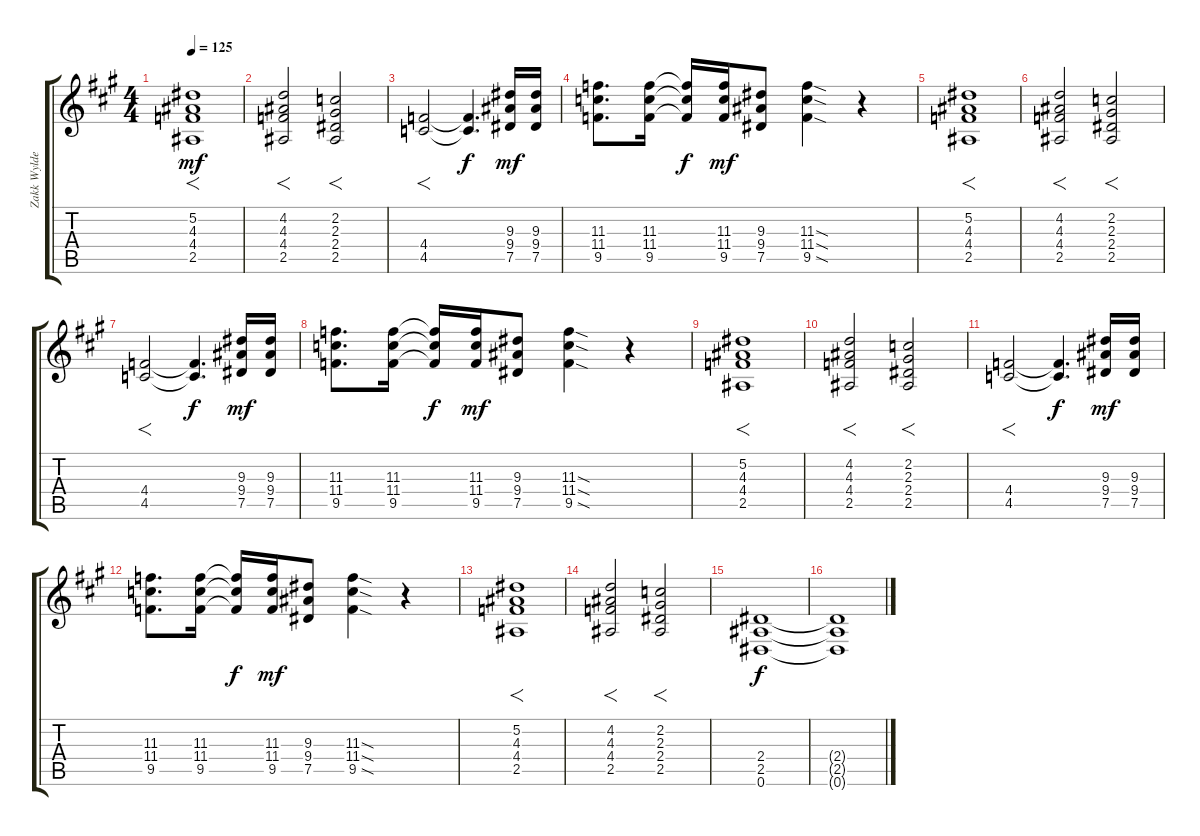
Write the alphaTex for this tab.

\track ("Zakk Wylde - Rhytm Guitar I" "Zakk Wylde") {instrument distortionguitar}
\staff {score tabs}
\tuning (Eb4 Bb3 Gb3 Db3 Ab2 Eb2) {hide}
\ts (4 4)
\tempo 125
\clef g2
\ks a
(5.2 4.3 4.4 2.5).1{f dy mf} |
(4.2 4.3 4.4 2.5).2{f} (2.2 2.3 2.4 2.5).2{f} |
(4.4 4.5).2{f} (4.4{t} 4.5{t}).4{d dy f} (9.3 9.4 7.5).16{dy mf} (9.3 9.4 7.5).16 |
(11.3 11.4 9.5).8{d} (11.3 11.4 9.5).16 (11.3{t} 11.4{t} 9.5{t}).16{dy f} (11.3 11.4 9.5).16{dy mf} (9.3 9.4 7.5).8 (11.3{sod} 11.4{sod} 9.5{sod}).4 r.4 |
(5.2 4.3 4.4 2.5).1{f} |
(4.2 4.3 4.4 2.5).2{f} (2.2 2.3 2.4 2.5).2{f} |
(4.4 4.5).2{f} (4.4{t} 4.5{t}).4{d dy f} (9.3 9.4 7.5).16{dy mf} (9.3 9.4 7.5).16 |
(11.3 11.4 9.5).8{d} (11.3 11.4 9.5).16 (11.3{t} 11.4{t} 9.5{t}).16{dy f} (11.3 11.4 9.5).16{dy mf} (9.3 9.4 7.5).8 (11.3{sod} 11.4{sod} 9.5{sod}).4 r.4 |
(5.2 4.3 4.4 2.5).1{f} |
(4.2 4.3 4.4 2.5).2{f} (2.2 2.3 2.4 2.5).2{f} |
(4.4 4.5).2{f} (4.4{t} 4.5{t}).4{d dy f} (9.3 9.4 7.5).16{dy mf} (9.3 9.4 7.5).16 |
(11.3 11.4 9.5).8{d} (11.3 11.4 9.5).16 (11.3{t} 11.4{t} 9.5{t}).16{dy f} (11.3 11.4 9.5).16{dy mf} (9.3 9.4 7.5).8 (11.3{sod} 11.4{sod} 9.5{sod}).4 r.4 |
(5.2 4.3 4.4 2.5).1{f} |
(4.2 4.3 4.4 2.5).2{f} (2.2 2.3 2.4 2.5).2{f} |
(2.4 2.5 0.6).1{dy f} |
(2.4{t} 2.5{t} 0.6{t}).1
